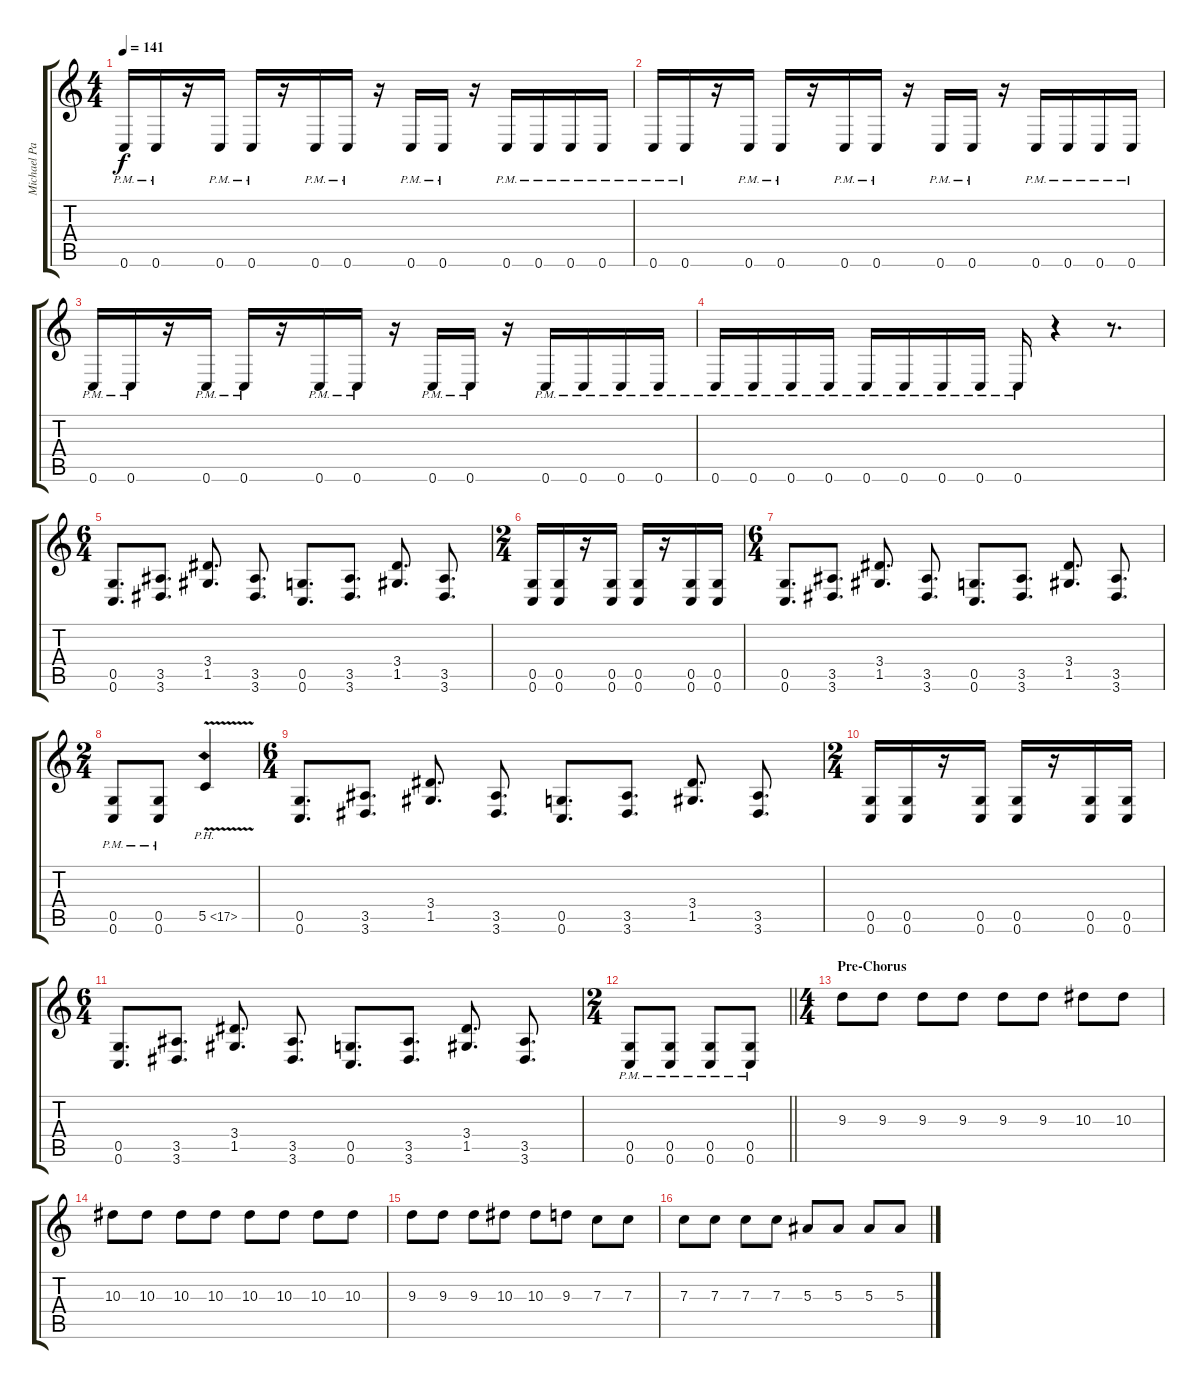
\track ("Michael Padget" "Michael Pa") {instrument distortionguitar}
\staff {score tabs}
\tuning (D4 A3 F3 C3 G2 C2) {hide}
\ts (4 4)
\tempo 141
\clef g2
\ks c
0.6{pm}.16{dy f} 0.6{pm}.16 r.16 0.6{pm}.16 0.6{pm}.16 r.16 0.6{pm}.16 0.6{pm}.16 r.16 0.6{pm}.16 0.6{pm}.16 r.16 0.6{pm}.16 0.6{pm}.16 0.6{pm}.16 0.6{pm}.16 |
0.6{pm}.16 0.6{pm}.16 r.16 0.6{pm}.16 0.6{pm}.16 r.16 0.6{pm}.16 0.6{pm}.16 r.16 0.6{pm}.16 0.6{pm}.16 r.16 0.6{pm}.16 0.6{pm}.16 0.6{pm}.16 0.6{pm}.16 |
0.6{pm}.16 0.6{pm}.16 r.16 0.6{pm}.16 0.6{pm}.16 r.16 0.6{pm}.16 0.6{pm}.16 r.16 0.6{pm}.16 0.6{pm}.16 r.16 0.6{pm}.16 0.6{pm}.16 0.6{pm}.16 0.6{pm}.16 |
0.6{pm}.16 0.6{pm}.16 0.6{pm}.16 0.6{pm}.16 0.6{pm}.16 0.6{pm}.16 0.6{pm}.16 0.6{pm}.16 0.6{pm}.16 r.4 r.8{d} |
\ts (6 4)
(0.5 0.6).8{d} (3.5 3.6).8{d} (3.4 1.5).8{d} (3.5 3.6).8{d} (0.5 0.6).8{d} (3.5 3.6).8{d} (3.4 1.5).8{d} (3.5 3.6).8{d} |
\ts (2 4)
(0.5 0.6).16 (0.5 0.6).16 r.16 (0.5 0.6).16 (0.5 0.6).16 r.16 (0.5 0.6).16 (0.5 0.6).16 |
\ts (6 4)
(0.5 0.6).8{d} (3.5 3.6).8{d} (3.4 1.5).8{d} (3.5 3.6).8{d} (0.5 0.6).8{d} (3.5 3.6).8{d} (3.4 1.5).8{d} (3.5 3.6).8{d} |
\ts (2 4)
(0.5{pm} 0.6{pm}).8 (0.5{pm} 0.6{pm}).8 5.5{ph 12 v}.4 |
\ts (6 4)
(0.5 0.6).8{d} (3.5 3.6).8{d} (3.4 1.5).8{d} (3.5 3.6).8{d} (0.5 0.6).8{d} (3.5 3.6).8{d} (3.4 1.5).8{d} (3.5 3.6).8{d} |
\ts (2 4)
(0.5 0.6).16 (0.5 0.6).16 r.16 (0.5 0.6).16 (0.5 0.6).16 r.16 (0.5 0.6).16 (0.5 0.6).16 |
\ts (6 4)
(0.5 0.6).8{d} (3.5 3.6).8{d} (3.4 1.5).8{d} (3.5 3.6).8{d} (0.5 0.6).8{d} (3.5 3.6).8{d} (3.4 1.5).8{d} (3.5 3.6).8{d} |
\ts (2 4)
\barLineRight lightlight
(0.5{pm} 0.6{pm}).8 (0.5{pm} 0.6{pm}).8 (0.5{pm} 0.6{pm}).8 (0.5{pm} 0.6{pm}).8 |
\ts (4 4)
\section ("" "Pre-Chorus")
9.3.8 9.3.8 9.3.8 9.3.8 9.3.8 9.3.8 10.3.8 10.3.8 |
10.3.8 10.3.8 10.3.8 10.3.8 10.3.8 10.3.8 10.3.8 10.3.8 |
9.3.8 9.3.8 9.3.8 10.3.8 10.3.8 9.3.8 7.3.8 7.3.8 |
7.3.8 7.3.8 7.3.8 7.3.8 5.3.8 5.3.8 5.3.8 5.3.8
